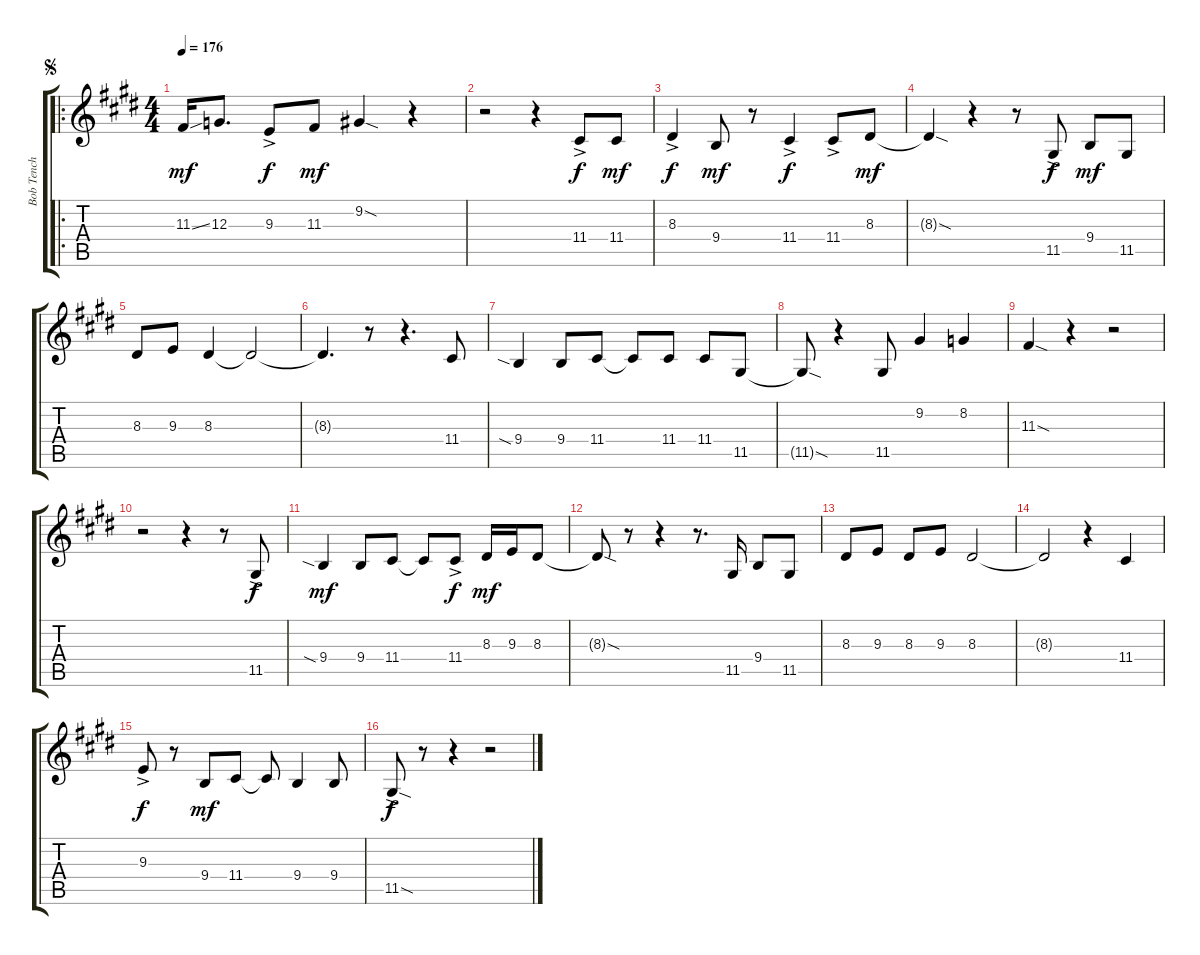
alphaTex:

\track ("Bob Tench Vocal Melody" "Bob Tench ") {instrument trombone}
\staff {score tabs}
\tuning (E4 B3 G3 D3 A2 E2) {hide}
\ro
\ts (4 4)
\jump segno
\tempo 176
\clef g2
\ks e
11.3{ss t}.16{dy mf} 12.3.8{d} 9.3{ac}.8{dy f} 11.3.8{dy mf} 9.2{sod}.4 r.4 |
r.2 r.4 11.4{ac}.8{dy f} 11.4.8{dy mf} |
8.3{ac}.4{dy f} 9.4.8{dy mf} r.8 11.4{ac}.4{dy f} 11.4{ac}.8 8.3.8{dy mf} |
8.3{sod t}.4 r.4 r.8 11.5{ac}.8{dy f} 9.4.8{dy mf} 11.5.8 |
8.3.8 9.3.8 8.3.4 8.3{t}.2 |
8.3{t}.4{d} r.8 r.4{d} 11.4.8 |
9.4{sia}.4 9.4.8 11.4.8 11.4{t}.8 11.4.8 11.4.8 11.5.8 |
11.5{sod t}.8 r.4 11.5.8 9.2.4 8.2.4 |
11.3{sod}.4 r.4 r.2 |
r.2 r.4 r.8 11.5{ac}.8{dy f} |
9.4{sia}.4{dy mf} 9.4.8 11.4.8 11.4{t}.8 11.4{ac}.8{dy f} 8.3.16{dy mf} 9.3.16 8.3.8 |
8.3{sod t}.8 r.8 r.4 r.8{d} 11.5.16 9.4.8 11.5.8 |
8.3.8 9.3.8 8.3.8 9.3.8 8.3.2 |
8.3{t}.2 r.4 11.4.4 |
9.3{ac}.8{dy f} r.8 9.4.8{dy mf} 11.4.8 11.4{t}.8 9.4.4 9.4.8 |
11.5{sod ac}.8{dy f} r.8 r.4 r.2
